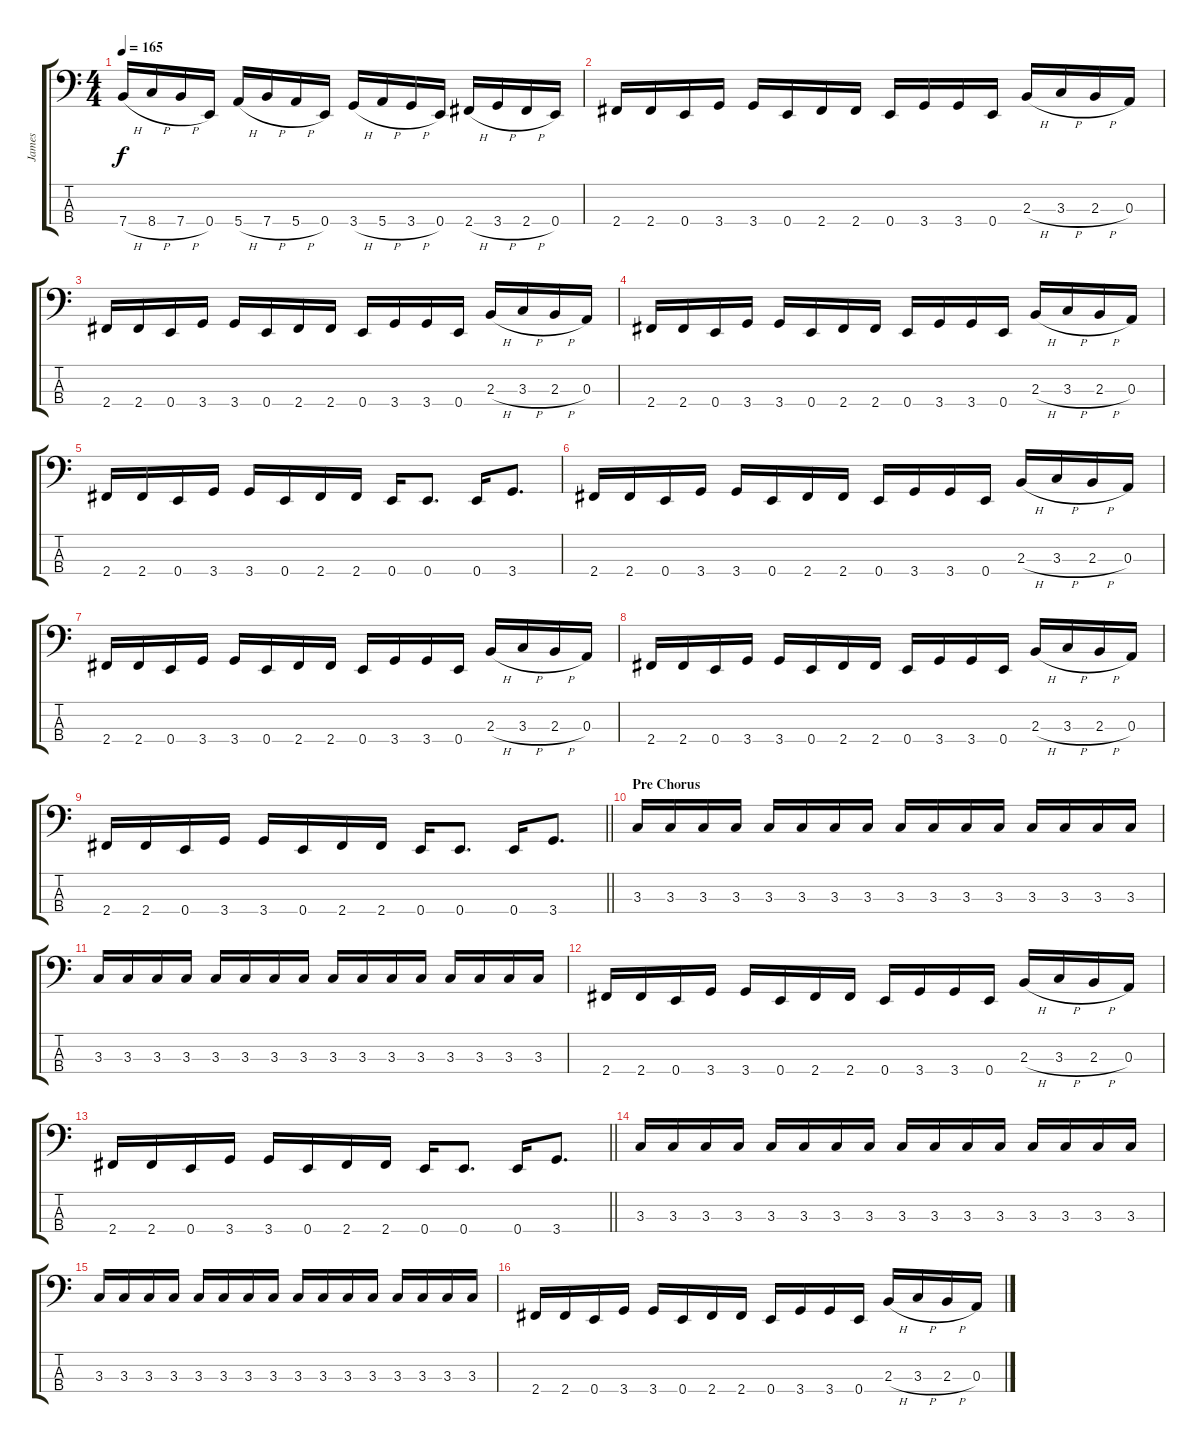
\track ("James" "James") {instrument electricbasspick}
\staff {score tabs}
\tuning (G2 D2 A1 E1) {hide}
\ts (4 4)
\tempo 165
\clef f4
\ks c
7.4{h}.16{dy f} 8.4{h}.16 7.4{h}.16 0.4.16 5.4{h}.16 7.4{h}.16 5.4{h}.16 0.4.16 3.4{h}.16 5.4{h}.16 3.4{h}.16 0.4.16 2.4{h}.16 3.4{h}.16 2.4{h}.16 0.4.16 |
2.4.16 2.4.16 0.4.16 3.4.16 3.4.16 0.4.16 2.4.16 2.4.16 0.4.16 3.4.16 3.4.16 0.4.16 2.3{h}.16 3.3{h}.16 2.3{h}.16 0.3.16 |
2.4.16 2.4.16 0.4.16 3.4.16 3.4.16 0.4.16 2.4.16 2.4.16 0.4.16 3.4.16 3.4.16 0.4.16 2.3{h}.16 3.3{h}.16 2.3{h}.16 0.3.16 |
2.4.16 2.4.16 0.4.16 3.4.16 3.4.16 0.4.16 2.4.16 2.4.16 0.4.16 3.4.16 3.4.16 0.4.16 2.3{h}.16 3.3{h}.16 2.3{h}.16 0.3.16 |
2.4.16 2.4.16 0.4.16 3.4.16 3.4.16 0.4.16 2.4.16 2.4.16 0.4.16 0.4.8{d} 0.4.16 3.4.8{d} |
2.4.16 2.4.16 0.4.16 3.4.16 3.4.16 0.4.16 2.4.16 2.4.16 0.4.16 3.4.16 3.4.16 0.4.16 2.3{h}.16 3.3{h}.16 2.3{h}.16 0.3.16 |
2.4.16 2.4.16 0.4.16 3.4.16 3.4.16 0.4.16 2.4.16 2.4.16 0.4.16 3.4.16 3.4.16 0.4.16 2.3{h}.16 3.3{h}.16 2.3{h}.16 0.3.16 |
2.4.16 2.4.16 0.4.16 3.4.16 3.4.16 0.4.16 2.4.16 2.4.16 0.4.16 3.4.16 3.4.16 0.4.16 2.3{h}.16 3.3{h}.16 2.3{h}.16 0.3.16 |
\barLineRight lightlight
2.4.16 2.4.16 0.4.16 3.4.16 3.4.16 0.4.16 2.4.16 2.4.16 0.4.16 0.4.8{d} 0.4.16 3.4.8{d} |
\section ("" "Pre Chorus")
3.3.16 3.3.16 3.3.16 3.3.16 3.3.16 3.3.16 3.3.16 3.3.16 3.3.16 3.3.16 3.3.16 3.3.16 3.3.16 3.3.16 3.3.16 3.3.16 |
3.3.16 3.3.16 3.3.16 3.3.16 3.3.16 3.3.16 3.3.16 3.3.16 3.3.16 3.3.16 3.3.16 3.3.16 3.3.16 3.3.16 3.3.16 3.3.16 |
2.4.16 2.4.16 0.4.16 3.4.16 3.4.16 0.4.16 2.4.16 2.4.16 0.4.16 3.4.16 3.4.16 0.4.16 2.3{h}.16 3.3{h}.16 2.3{h}.16 0.3.16 |
\barLineRight lightlight
2.4.16 2.4.16 0.4.16 3.4.16 3.4.16 0.4.16 2.4.16 2.4.16 0.4.16 0.4.8{d} 0.4.16 3.4.8{d} |
3.3.16 3.3.16 3.3.16 3.3.16 3.3.16 3.3.16 3.3.16 3.3.16 3.3.16 3.3.16 3.3.16 3.3.16 3.3.16 3.3.16 3.3.16 3.3.16 |
3.3.16 3.3.16 3.3.16 3.3.16 3.3.16 3.3.16 3.3.16 3.3.16 3.3.16 3.3.16 3.3.16 3.3.16 3.3.16 3.3.16 3.3.16 3.3.16 |
2.4.16 2.4.16 0.4.16 3.4.16 3.4.16 0.4.16 2.4.16 2.4.16 0.4.16 3.4.16 3.4.16 0.4.16 2.3{h}.16 3.3{h}.16 2.3{h}.16 0.3.16
